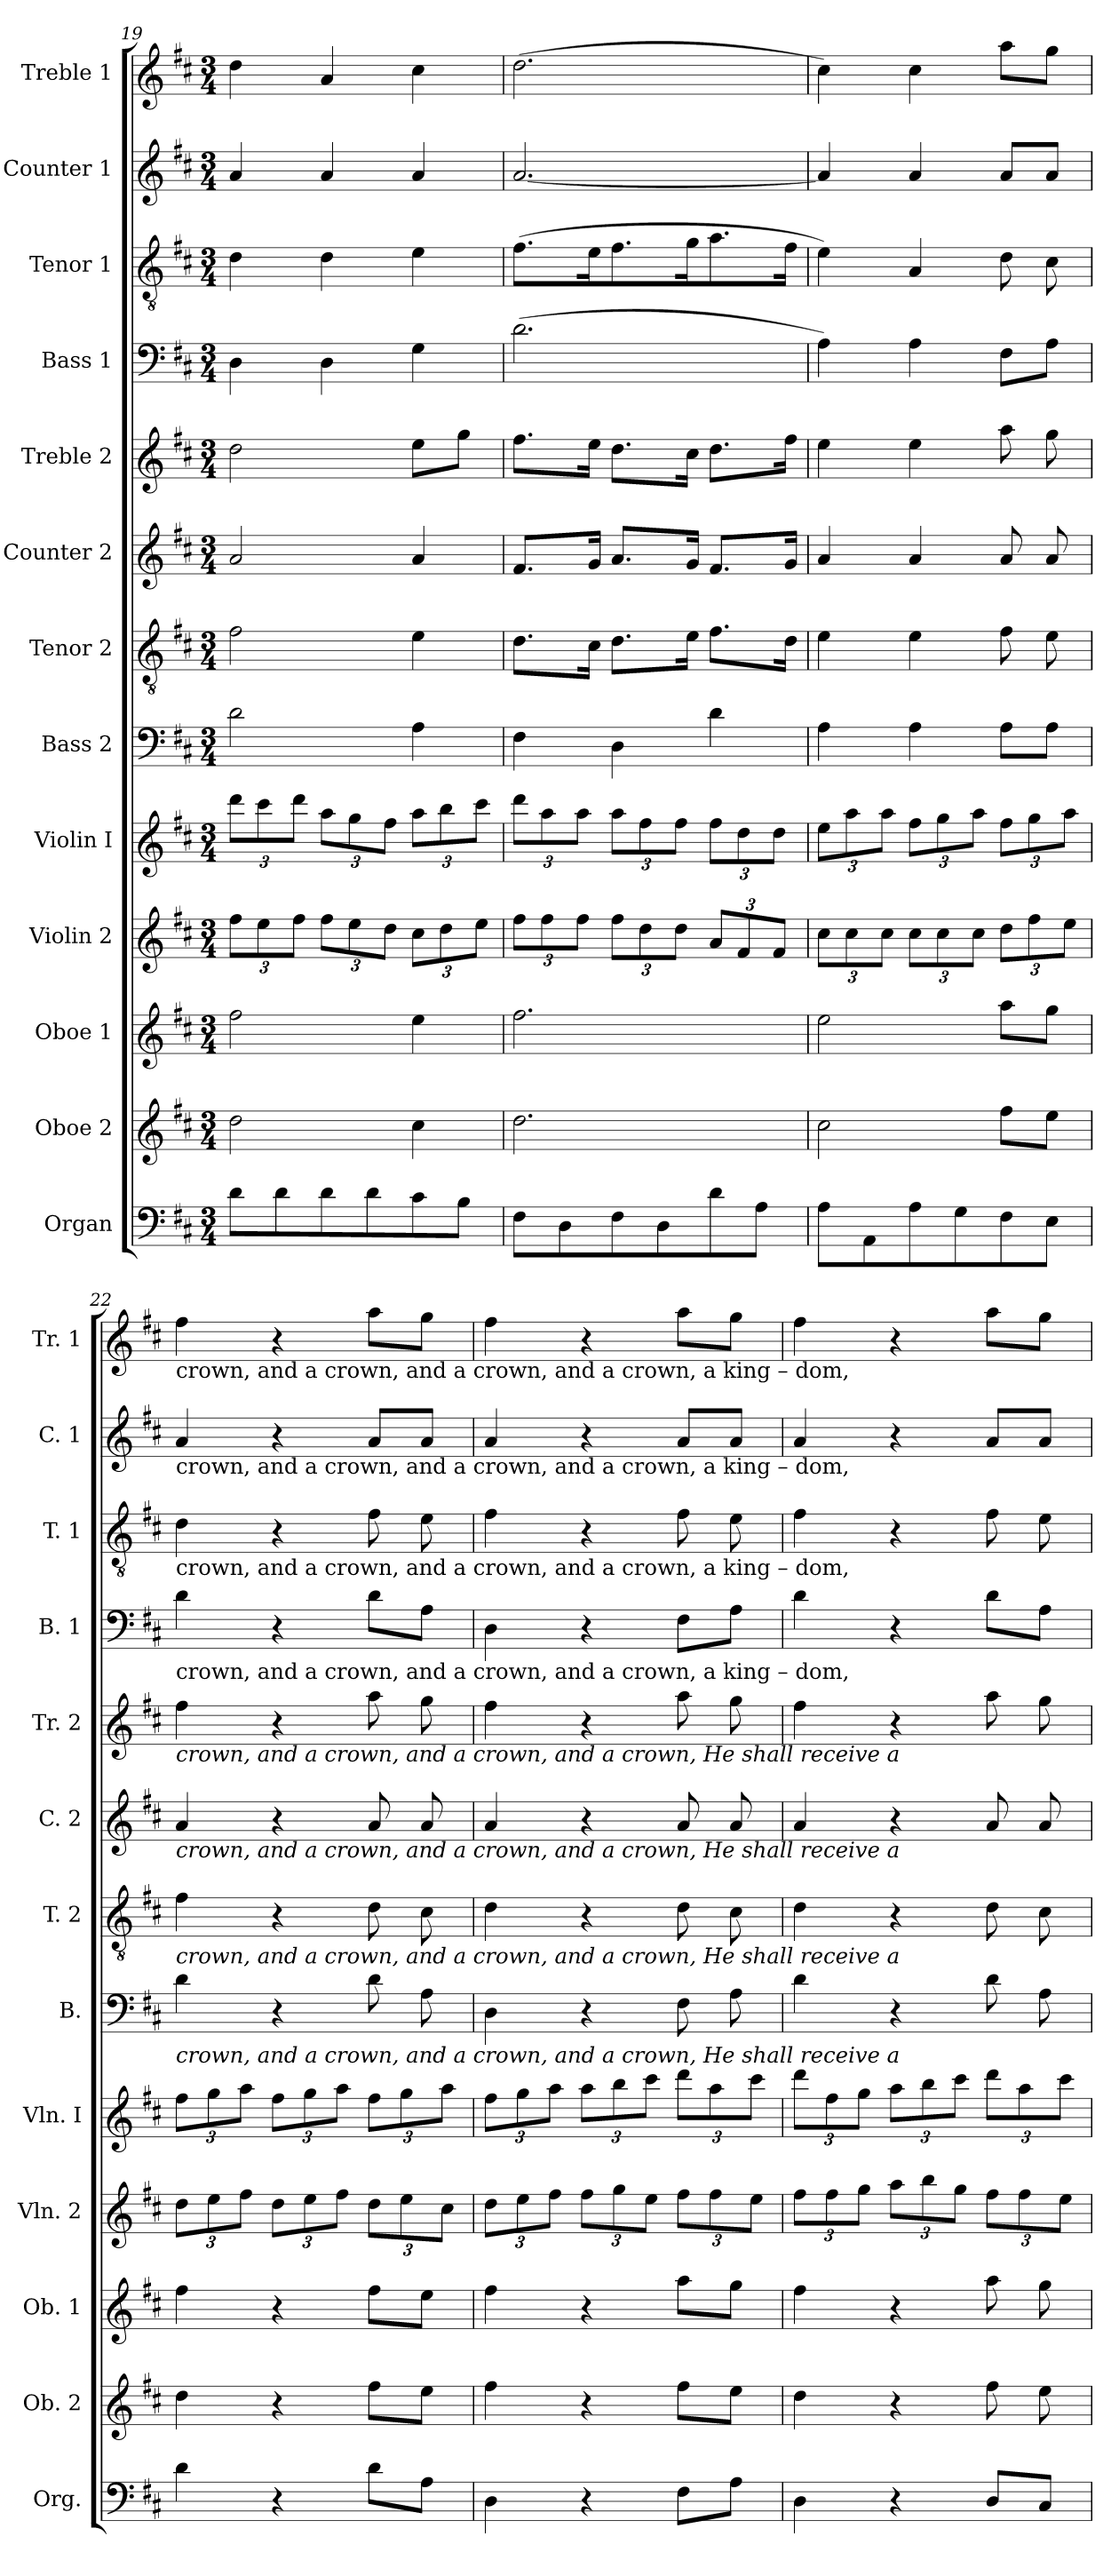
**kern	**kern	**kern	**kern	**kern	**kern	**kern	**kern	**kern	**kern	**kern	**kern	**kern
*part13	*part12	*part11	*part10	*part9	*part8	*part7	*part6	*part5	*part4	*part3	*part2	*part1
*staff13	*staff12	*staff11	*staff10	*staff9	*staff8	*staff7	*staff6	*staff5	*staff4	*staff3	*staff2	*staff1
*I"Organ	*I"Oboe 2	*I"Oboe 1	*I"Violin 2	*I"Violin  I	*I"Bass 2	*I"Tenor 2	*I"Counter 2	*I"Treble 2	*I"Bass 1	*I"Tenor 1	*I"Counter 1	*I"Treble 1
*I'Org.	*I'Ob. 2	*I'Ob. 1	*I'Vln. 2	*I'Vln.  I	*I'B.	*I'T. 2	*I'C. 2	*I'Tr. 2	*I'B. 1	*I'T. 1	*I'C. 1	*I'Tr. 1
*clefF4	*clefG2	*clefG2	*clefG2	*clefG2	*clefF4	*clefGv2	*clefG2	*clefG2	*clefF4	*clefGv2	*clefG2	*clefG2
*k[f#c#]	*k[f#c#]	*k[f#c#]	*k[f#c#]	*k[f#c#]	*k[f#c#]	*k[f#c#]	*k[f#c#]	*k[f#c#]	*k[f#c#]	*k[f#c#]	*k[f#c#]	*k[f#c#]
*M3/4	*M3/4	*M3/4	*M3/4	*M3/4	*M3/4	*M3/4	*M3/4	*M3/4	*M3/4	*M3/4	*M3/4	*M3/4
*	*	*	*Xbrackettup	*Xbrackettup	*	*	*	*	*	*	*	*
=19	=19	=19	=19	=19	=19	=19	=19	=19	=19	=19	=19	=19
8d\L	2dd\	2ff#\	12ff#\L	12ddd\L	2d\	2f#\	2a/	2dd\	4D\	4d\	4a/	4dd\
.	.	.	12ee\	12ccc#\	.	.	.	.	.	.	.	.
8d\	.	.	.	.	.	.	.	.	.	.	.	.
.	.	.	12ff#\J	12ddd\J	.	.	.	.	.	.	.	.
8d\	.	.	12ff#\L	12aa\L	.	.	.	.	4D\	4d\	4a/	4a/
.	.	.	12ee\	12gg\	.	.	.	.	.	.	.	.
8d\	.	.	.	.	.	.	.	.	.	.	.	.
.	.	.	12dd\J	12ff#\J	.	.	.	.	.	.	.	.
8c#\	4cc#\	4ee\	12cc#\L	12aa\L	4A\	4e\	4a/	8ee\L	4G\	4e\	4a/	4cc#\
.	.	.	12dd\	12bb\	.	.	.	.	.	.	.	.
8B\J	.	.	.	.	.	.	.	8gg\J	.	.	.	.
.	.	.	12ee\J	12ccc#\J	.	.	.	.	.	.	.	.
=20	=20	=20	=20	=20	=20	=20	=20	=20	=20	=20	=20	=20
8F#\L	2.dd\	2.ff#\	12ff#\L	12ddd\L	4F#\	8.d\L	8.f#/L	8.ff#\L	(>2.d\	(>8.f#\L	[2.a/	(>2.dd\
.	.	.	12ff#\	12aa\	.	.	.	.	.	.	.	.
8D\	.	.	.	.	.	.	.	.	.	.	.	.
.	.	.	12ff#\J	12aa\J	.	.	.	.	.	.	.	.
.	.	.	.	.	.	16c#\Jk	16g/Jk	16ee\Jk	.	16e\K	.	.
8F#\	.	.	12ff#\L	12aa\L	4D\	8.d\L	8.a/L	8.dd\L	.	8.f#\	.	.
.	.	.	12dd\	12ff#\	.	.	.	.	.	.	.	.
8D\	.	.	.	.	.	.	.	.	.	.	.	.
.	.	.	12dd\J	12ff#\J	.	.	.	.	.	.	.	.
.	.	.	.	.	.	16e\Jk	16g/Jk	16cc#\Jk	.	16g\K	.	.
8d\	.	.	12a/L	12ff#\L	4d\	8.f#\L	8.f#/L	8.dd\L	.	8.a\	.	.
.	.	.	12f#/	12dd\	.	.	.	.	.	.	.	.
8A\J	.	.	.	.	.	.	.	.	.	.	.	.
.	.	.	12f#/J	12dd\J	.	.	.	.	.	.	.	.
.	.	.	.	.	.	16d\Jk	16g/Jk	16ff#\Jk	.	16f#\Jk	.	.
=21	=21	=21	=21	=21	=21	=21	=21	=21	=21	=21	=21	=21
8A\L	2cc#\	2ee\	12cc#\L	12ee\L	4A\	4e\	4a/	4ee\	4A\)	4e\)	4a/]	4cc#\)
.	.	.	12cc#\	12aa\	.	.	.	.	.	.	.	.
8AA\	.	.	.	.	.	.	.	.	.	.	.	.
.	.	.	12cc#\J	12aa\J	.	.	.	.	.	.	.	.
8A\	.	.	12cc#\L	12ff#\L	4A\	4e\	4a/	4ee\	4A\	4A/	4a/	4cc#\
.	.	.	12cc#\	12gg\	.	.	.	.	.	.	.	.
8G\	.	.	.	.	.	.	.	.	.	.	.	.
.	.	.	12cc#\J	12aa\J	.	.	.	.	.	.	.	.
8F#\	8ff#\L	8aa\L	12dd\L	12ff#\L	8A\L	8f#\	8a/	8aa\	8F#\L	8d\	8a/L	8aa\L
.	.	.	12ff#\	12gg\	.	.	.	.	.	.	.	.
8E\J	8ee\J	8gg\J	.	.	8A\J	8e\	8a/	8gg\	8A\J	8c#\	8a/J	8gg\J
.	.	.	12ee\J	12aa\J	.	.	.	.	.	.	.	.
!!LO:PB:g=z
=22	=22	=22	=22	=22	=22	=22	=22	=22	=22	=22	=22	=22
!	!	!	!	!	!	!	!	!	!	!	!	!LO:TX:b:t=crown,             and   a    crown,                     and   a     crown,                    and   a      crown,                    a                 king  –  dom,
!	!	!	!	!	!	!	!	!	!	!	!LO:TX:b:t=crown,             and   a    crown,                     and   a     crown,                    and   a      crown,                    a                 king  –  dom,	!
!	!	!	!	!	!	!	!	!	!	!LO:TX:b:t=crown,             and   a    crown,                     and   a     crown,                    and   a      crown,                    a                 king  –  dom,	!	!
!	!	!	!	!	!	!	!	!	!LO:TX:b:t=crown,             and   a    crown,                     and   a     crown,                    and   a      crown,                    a                 king  –  dom,	!	!	!
!	!	!	!	!	!	!	!	!LO:TX:b:i:t=crown,          and   a    crown,                and   a     crown,                and   a      crown,                                  He  shall receive a	!	!	!	!
!	!	!	!	!	!	!	!LO:TX:b:i:t=crown,          and   a    crown,                and   a     crown,                and   a      crown,                                  He  shall receive a	!	!	!	!	!
!	!	!	!	!	!	!LO:TX:b:i:t=crown,          and   a    crown,                and   a     crown,                and   a      crown,                                  He  shall receive a	!	!	!	!	!	!
!	!	!	!	!	!LO:TX:b:i:t=crown,          and   a    crown,                and   a     crown,                and   a      crown,                                  He  shall receive a	!	!	!	!	!	!	!
4d\	4dd\	4ff#\	12dd\L	12ff#\L	4d\	4f#\	4a/	4ff#\	4d\	4d\	4a/	4ff#\
.	.	.	12ee\	12gg\	.	.	.	.	.	.	.	.
.	.	.	12ff#\J	12aa\J	.	.	.	.	.	.	.	.
4r	4r	4r	12dd\L	12ff#\L	4r	4r	4r	4r	4r	4r	4r	4r
.	.	.	12ee\	12gg\	.	.	.	.	.	.	.	.
.	.	.	12ff#\J	12aa\J	.	.	.	.	.	.	.	.
8d\L	8ff#\L	8ff#\L	12dd\L	12ff#\L	8d\	8d\	8a/	8aa\	8d\L	8f#\	8a/L	8aa\L
.	.	.	12ee\	12gg\	.	.	.	.	.	.	.	.
8A\J	8ee\J	8ee\J	.	.	8A\	8c#\	8a/	8gg\	8A\J	8e\	8a/J	8gg\J
.	.	.	12cc#\J	12aa\J	.	.	.	.	.	.	.	.
=23	=23	=23	=23	=23	=23	=23	=23	=23	=23	=23	=23	=23
4D\	4ff#\	4ff#\	12dd\L	12ff#\L	4D\	4d\	4a/	4ff#\	4D\	4f#\	4a/	4ff#\
.	.	.	12ee\	12gg\	.	.	.	.	.	.	.	.
.	.	.	12ff#\J	12aa\J	.	.	.	.	.	.	.	.
4r	4r	4r	12ff#\L	12aa\L	4r	4r	4r	4r	4r	4r	4r	4r
.	.	.	12gg\	12bb\	.	.	.	.	.	.	.	.
.	.	.	12ee\J	12ccc#\J	.	.	.	.	.	.	.	.
8F#\L	8ff#\L	8aa\L	12ff#\L	12ddd\L	8F#\	8d\	8a/	8aa\	8F#\L	8f#\	8a/L	8aa\L
.	.	.	12ff#\	12aa\	.	.	.	.	.	.	.	.
8A\J	8ee\J	8gg\J	.	.	8A\	8c#\	8a/	8gg\	8A\J	8e\	8a/J	8gg\J
.	.	.	12ee\J	12ccc#\J	.	.	.	.	.	.	.	.
=24	=24	=24	=24	=24	=24	=24	=24	=24	=24	=24	=24	=24
4D\	4dd\	4ff#\	12ff#\L	12ddd\L	4d\	4d\	4a/	4ff#\	4d\	4f#\	4a/	4ff#\
.	.	.	12ff#\	12ff#\	.	.	.	.	.	.	.	.
.	.	.	12gg\J	12gg\J	.	.	.	.	.	.	.	.
4r	4r	4r	12aa\L	12aa\L	4r	4r	4r	4r	4r	4r	4r	4r
.	.	.	12bb\	12bb\	.	.	.	.	.	.	.	.
.	.	.	12gg\J	12ccc#\J	.	.	.	.	.	.	.	.
8D/L	8ff#\	8aa\	12ff#\L	12ddd\L	8d\	8d\	8a/	8aa\	8d\L	8f#\	8a/L	8aa\L
.	.	.	12ff#\	12aa\	.	.	.	.	.	.	.	.
8C#/J	8ee\	8gg\	.	.	8A\	8c#\	8a/	8gg\	8A\J	8e\	8a/J	8gg\J
.	.	.	12ee\J	12ccc#\J	.	.	.	.	.	.	.	.
=	=	=	=	=	=	=	=	=	=	=	=	=
*-	*-	*-	*-	*-	*-	*-	*-	*-	*-	*-	*-	*-
